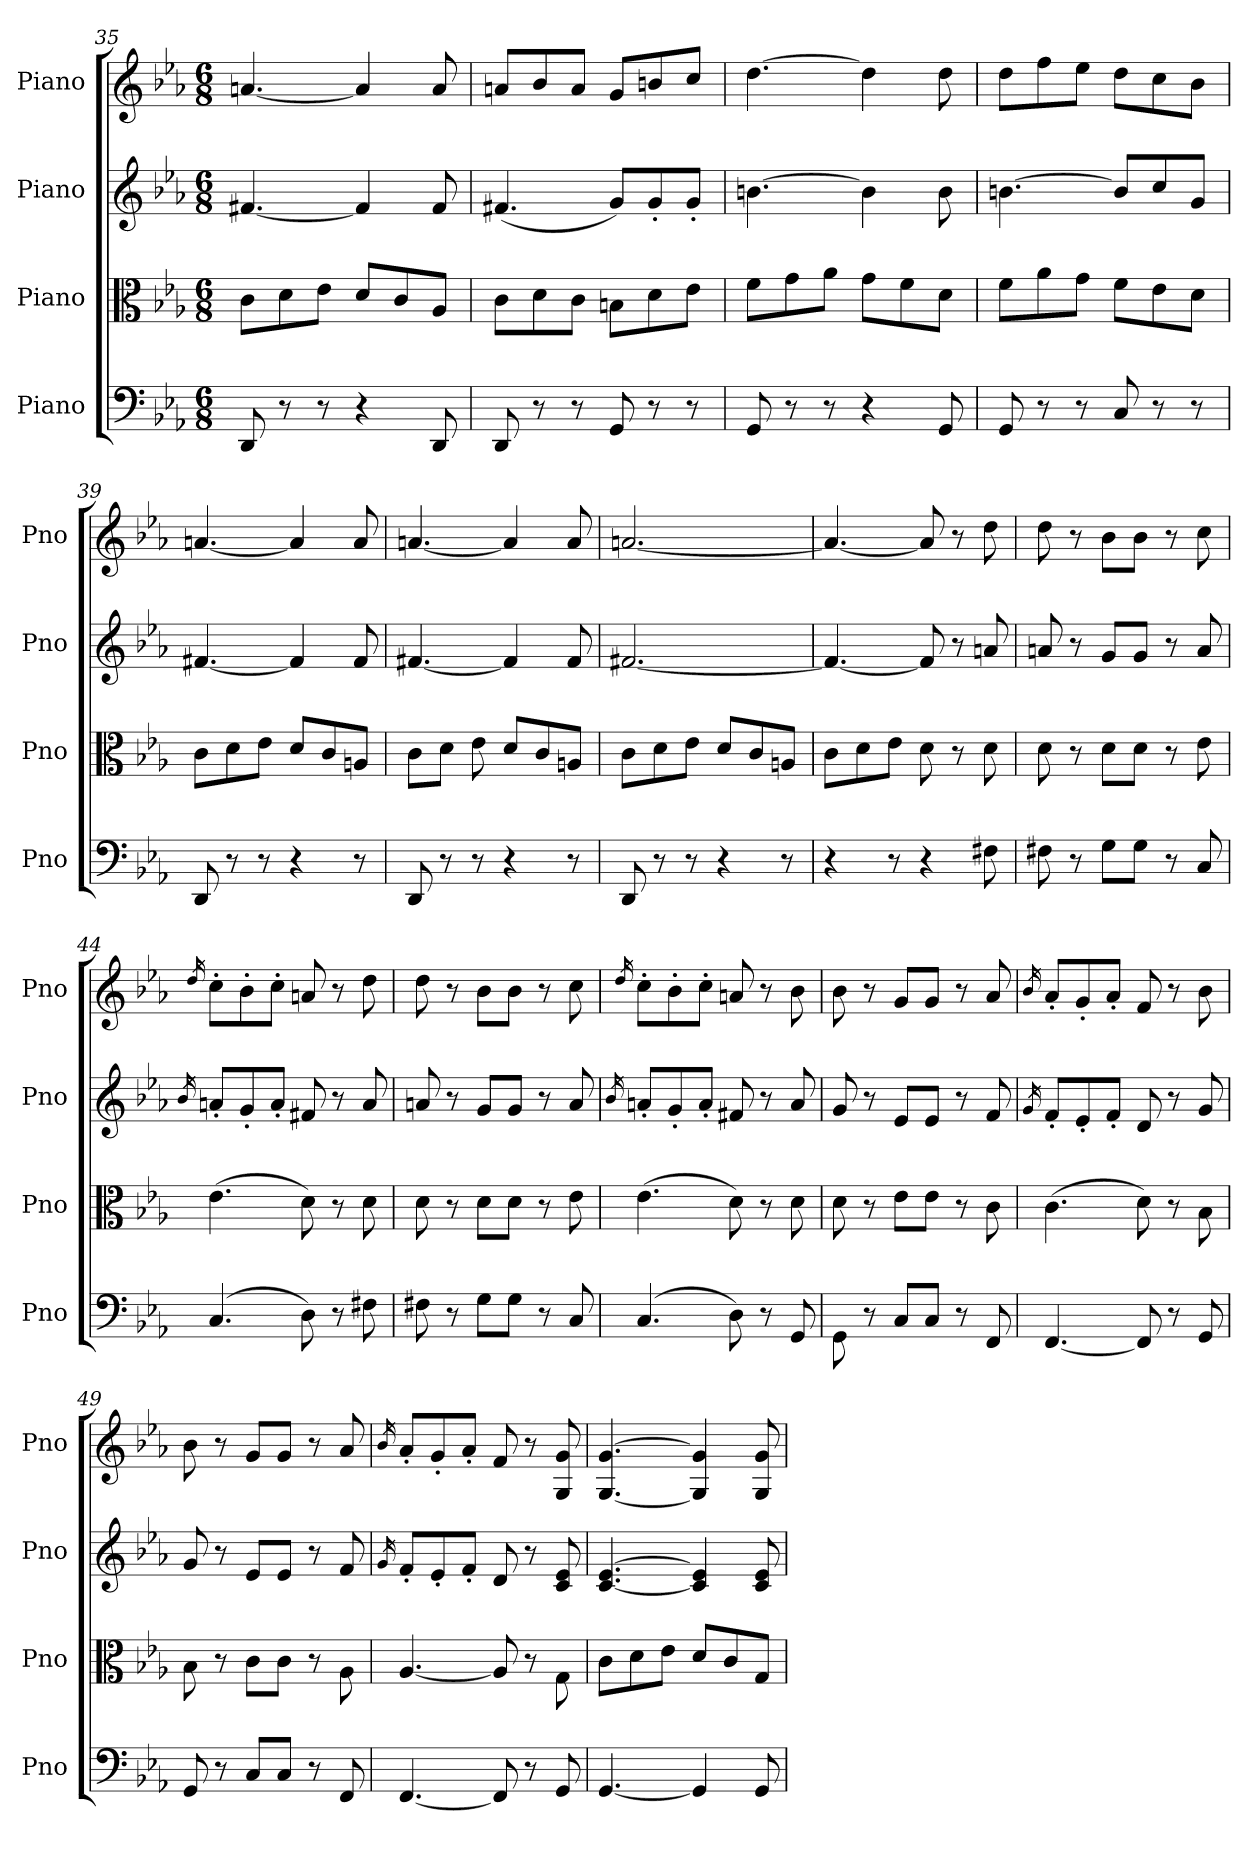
**kern	**kern	**kern	**kern
*part4	*part3	*part2	*part1
*staff4	*staff3	*staff2	*staff1
*I"Piano	*I"Piano	*I"Piano	*I"Piano
*I'Pno	*I'Pno	*I'Pno	*I'Pno
*clefF4	*clefC3	*clefG2	*clefG2
*k[b-e-a-]	*k[b-e-a-]	*k[b-e-a-]	*k[b-e-a-]
*M6/8	*M6/8	*M6/8	*M6/8
=35	=35	=35	=35
8DD/	8c\L	[4.f#X/	[4.an/
8r	8d\	.	.
8r	8e-\J	.	.
4r	8d/L	4f#/]	4a/]
.	8c/	.	.
8DD/	8A-/J	8f#/	8a/
=36	=36	=36	=36
8DD/	8c\L	(4.f#X/	8an/L
8r	8d\	.	8b-/
8r	8c\J	.	8a/J
8GG/	8Bn\L	8g/L)	8g/L
8r	8d\	8g'/	8bn/
8r	8e-\J	8g'/J	8cc/J
=37	=37	=37	=37
8GG/	8f\L	[4.bn\	[4.dd\
8r	8g\	.	.
8r	8a-\J	.	.
4r	8g\L	4b\]	4dd\]
.	8f\	.	.
8GG/	8d\J	8b\	8dd\
=38	=38	=38	=38
8GG/	8f\L	[4.bn\	8dd\L
8r	8a-\	.	8ff\
8r	8g\J	.	8ee-\J
8C/	8f\L	8b/L]	8dd\L
8r	8e-\	8cc/	8cc\
8r	8d\J	8g/J	8b-\J
=39	=39	=39	=39
8DD/	8c\L	[4.f#X/	[4.an/
8r	8d\	.	.
8r	8e-\J	.	.
4r	8d/L	4f#/]	4a/]
.	8c/	.	.
8r	8An/J	8f#/	8a/
=40	=40	=40	=40
8DD/	8c\L	[4.f#X/	[4.an/
8r	8d\J	.	.
8r	8e-\	.	.
4r	8d/L	4f#/]	4a/]
.	8c/	.	.
8r	8An/J	8f#/	8a/
=41	=41	=41	=41
8DD/	8c\L	[2.f#X/	[2.an/
8r	8d\	.	.
8r	8e-\J	.	.
4r	8d/L	.	.
.	8c/	.	.
8r	8An/J	.	.
!!LO:LB:g=z
=42	=42	=42	=42
4r	8c\L	4.f#/_	4.a/_
.	8d\	.	.
8r	8e-\J	.	.
4r	8d\	8f#/]	8a/]
.	8r	8r	8r
8F#X\	8d\	8an/	8dd\
=43	=43	=43	=43
8F#X\	8d\	8an/	8dd\
8r	8r	8r	8r
8G\L	8d\L	8g/L	8b-\L
8G\J	8d\J	8g/J	8b-\J
8r	8r	8r	8r
8C/	8e-\	8a/	8cc\
=44	=44	=44	=44
.	.	16qb-/	16qdd/
(4.C/	(4.e-\	8an'/L	8cc'\L
.	.	8g'/	8b-'\
.	.	8a'/J	8cc'\J
8D\)	8d\)	8f#X/	8an/
8r	8r	8r	8r
8F#X\	8d\	8a/	8dd\
=45	=45	=45	=45
8F#X\	8d\	8an/	8dd\
8r	8r	8r	8r
8G\L	8d\L	8g/L	8b-\L
8G\J	8d\J	8g/J	8b-\J
8r	8r	8r	8r
8C/	8e-\	8a/	8cc\
=46	=46	=46	=46
.	.	16qb-/	16qdd/
(4.C/	(4.e-\	8an'/L	8cc'\L
.	.	8g'/	8b-'\
.	.	8a'/J	8cc'\J
8D\)	8d\)	8f#X/	8an/
8r	8r	8r	8r
8GG/	8d\	8a/	8b-\
=47	=47	=47	=47
8GG\	8d\	8g/	8b-\
8r	8r	8r	8r
8C/L	8e-\L	8e-/L	8g/L
8C/J	8e-\J	8e-/J	8g/J
8r	8r	8r	8r
8FF/	8c\	8f/	8a-/
=48	=48	=48	=48
.	.	16qg/	16qb-/
[4.FF/	(4.c\	8f'/L	8a-'/L
.	.	8e-'/	8g'/
.	.	8f'/J	8a-'/J
8FF/]	8d\)	8d/	8f/
8r	8r	8r	8r
8GG/	8B-\	8g/	8b-\
=49	=49	=49	=49
8GG/	8B-\	8g/	8b-\
8r	8r	8r	8r
8C/L	8c\L	8e-/L	8g/L
8C/J	8c\J	8e-/J	8g/J
8r	8r	8r	8r
8FF/	8A-\	8f/	8a-/
=50	=50	=50	=50
.	.	16qg/	16qb-/
[4.FF/	[4.A-/	8f'/L	8a-'/L
.	.	8e-'/	8g'/
.	.	8f'/J	8a-'/J
8FF/]	8A-/]	8d/	8f/
8r	8r	8r	8r
8GG/	8G\	8c/ 8e-/	8G/ 8g/
=51	=51	=51	=51
[4.GG/	8c\L	[4.c/ [4.e-/	[4.G/ [4.g/
.	8d\	.	.
.	8e-\J	.	.
4GG/]	8d/L	4c/] 4e-/]	4G/] 4g/]
.	8c/	.	.
8GG/	8G/J	8c/ 8e-/	8G/ 8g/
=	=	=	=
*-	*-	*-	*-
